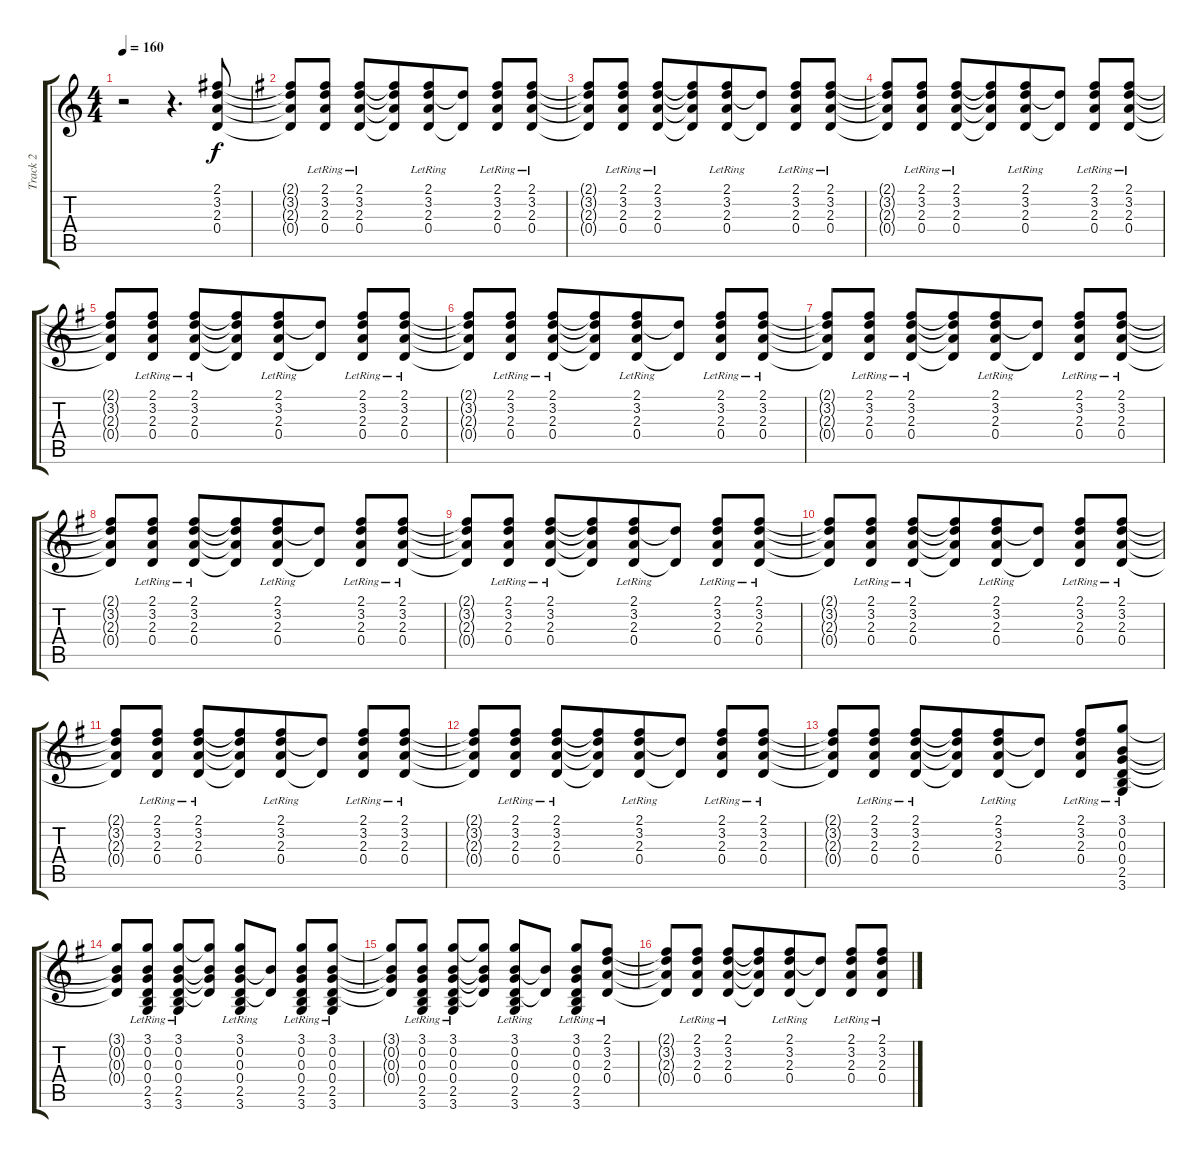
\track ("Track 2" "Track 2") {instrument acousticguitarsteel}
\staff {score tabs}
\tuning (E4 B3 G3 D3 A2 E2) {hide}
\ts (4 4)
\tempo 160
\clef g2
\ks c
r.2{dy f instrument acousticguitarsteel} r.4{d} (2.1 3.2 2.3 0.4).8 |
\ks g
(2.1{t} 3.2{t} 2.3{t} 0.4{t}).8 (2.1{lr} 3.2{lr} 2.3{lr} 0.4{lr}).8 (2.1{lr} 3.2{lr} 2.3{lr} 0.4{lr}).8 (2.1{t} 3.2{t} 2.3{t} 0.4{t}).8{beam merge} (2.1{lr} 3.2{lr} 2.3{lr} 0.4{lr}).8 (3.2{t} 0.4{t}).8 (2.1{lr} 3.2{lr} 2.3{lr} 0.4{lr}).8 (2.1{lr} 3.2{lr} 2.3{lr} 0.4{lr}).8 |
(2.1{t} 3.2{t} 2.3{t} 0.4{t}).8 (2.1{lr} 3.2{lr} 2.3{lr} 0.4{lr}).8 (2.1{lr} 3.2{lr} 2.3{lr} 0.4{lr}).8 (2.1{t} 3.2{t} 2.3{t} 0.4{t}).8{beam merge} (2.1{lr} 3.2{lr} 2.3{lr} 0.4{lr}).8 (3.2{t} 0.4{t}).8 (2.1{lr} 3.2{lr} 2.3{lr} 0.4{lr}).8 (2.1{lr} 3.2{lr} 2.3{lr} 0.4{lr}).8 |
(2.1{t} 3.2{t} 2.3{t} 0.4{t}).8 (2.1{lr} 3.2{lr} 2.3{lr} 0.4{lr}).8 (2.1{lr} 3.2{lr} 2.3{lr} 0.4{lr}).8 (2.1{t} 3.2{t} 2.3{t} 0.4{t}).8{beam merge} (2.1{lr} 3.2{lr} 2.3{lr} 0.4{lr}).8 (3.2{t} 0.4{t}).8 (2.1{lr} 3.2{lr} 2.3{lr} 0.4{lr}).8 (2.1{lr} 3.2{lr} 2.3{lr} 0.4{lr}).8 |
(2.1{t} 3.2{t} 2.3{t} 0.4{t}).8 (2.1{lr} 3.2{lr} 2.3{lr} 0.4{lr}).8 (2.1{lr} 3.2{lr} 2.3{lr} 0.4{lr}).8 (2.1{t} 3.2{t} 2.3{t} 0.4{t}).8{beam merge} (2.1{lr} 3.2{lr} 2.3{lr} 0.4{lr}).8 (3.2{t} 0.4{t}).8 (2.1{lr} 3.2{lr} 2.3{lr} 0.4{lr}).8 (2.1{lr} 3.2{lr} 2.3{lr} 0.4{lr}).8 |
(2.1{t} 3.2{t} 2.3{t} 0.4{t}).8 (2.1{lr} 3.2{lr} 2.3{lr} 0.4{lr}).8 (2.1{lr} 3.2{lr} 2.3{lr} 0.4{lr}).8 (2.1{t} 3.2{t} 2.3{t} 0.4{t}).8{beam merge} (2.1{lr} 3.2{lr} 2.3{lr} 0.4{lr}).8 (3.2{t} 0.4{t}).8 (2.1{lr} 3.2{lr} 2.3{lr} 0.4{lr}).8 (2.1{lr} 3.2{lr} 2.3{lr} 0.4{lr}).8 |
(2.1{t} 3.2{t} 2.3{t} 0.4{t}).8 (2.1{lr} 3.2{lr} 2.3{lr} 0.4{lr}).8 (2.1{lr} 3.2{lr} 2.3{lr} 0.4{lr}).8 (2.1{t} 3.2{t} 2.3{t} 0.4{t}).8{beam merge} (2.1{lr} 3.2{lr} 2.3{lr} 0.4{lr}).8 (3.2{t} 0.4{t}).8 (2.1{lr} 3.2{lr} 2.3{lr} 0.4{lr}).8 (2.1{lr} 3.2{lr} 2.3{lr} 0.4{lr}).8 |
(2.1{t} 3.2{t} 2.3{t} 0.4{t}).8 (2.1{lr} 3.2{lr} 2.3{lr} 0.4{lr}).8 (2.1{lr} 3.2{lr} 2.3{lr} 0.4{lr}).8 (2.1{t} 3.2{t} 2.3{t} 0.4{t}).8{beam merge} (2.1{lr} 3.2{lr} 2.3{lr} 0.4{lr}).8 (3.2{t} 0.4{t}).8 (2.1{lr} 3.2{lr} 2.3{lr} 0.4{lr}).8 (2.1{lr} 3.2{lr} 2.3{lr} 0.4{lr}).8 |
(2.1{t} 3.2{t} 2.3{t} 0.4{t}).8 (2.1{lr} 3.2{lr} 2.3{lr} 0.4{lr}).8 (2.1{lr} 3.2{lr} 2.3{lr} 0.4{lr}).8 (2.1{t} 3.2{t} 2.3{t} 0.4{t}).8{beam merge} (2.1{lr} 3.2{lr} 2.3{lr} 0.4{lr}).8 (3.2{t} 0.4{t}).8 (2.1{lr} 3.2{lr} 2.3{lr} 0.4{lr}).8 (2.1{lr} 3.2{lr} 2.3{lr} 0.4{lr}).8 |
(2.1{t} 3.2{t} 2.3{t} 0.4{t}).8 (2.1{lr} 3.2{lr} 2.3{lr} 0.4{lr}).8 (2.1{lr} 3.2{lr} 2.3{lr} 0.4{lr}).8 (2.1{t} 3.2{t} 2.3{t} 0.4{t}).8{beam merge} (2.1{lr} 3.2{lr} 2.3{lr} 0.4{lr}).8 (3.2{t} 0.4{t}).8 (2.1{lr} 3.2{lr} 2.3{lr} 0.4{lr}).8 (2.1{lr} 3.2{lr} 2.3{lr} 0.4{lr}).8 |
(2.1{t} 3.2{t} 2.3{t} 0.4{t}).8 (2.1{lr} 3.2{lr} 2.3{lr} 0.4{lr}).8 (2.1{lr} 3.2{lr} 2.3{lr} 0.4{lr}).8 (2.1{t} 3.2{t} 2.3{t} 0.4{t}).8{beam merge} (2.1{lr} 3.2{lr} 2.3{lr} 0.4{lr}).8 (3.2{t} 0.4{t}).8 (2.1{lr} 3.2{lr} 2.3{lr} 0.4{lr}).8 (2.1{lr} 3.2{lr} 2.3{lr} 0.4{lr}).8 |
(2.1{t} 3.2{t} 2.3{t} 0.4{t}).8 (2.1{lr} 3.2{lr} 2.3{lr} 0.4{lr}).8 (2.1{lr} 3.2{lr} 2.3{lr} 0.4{lr}).8 (2.1{t} 3.2{t} 2.3{t} 0.4{t}).8{beam merge} (2.1{lr} 3.2{lr} 2.3{lr} 0.4{lr}).8 (3.2{t} 0.4{t}).8 (2.1{lr} 3.2{lr} 2.3{lr} 0.4{lr}).8 (2.1{lr} 3.2{lr} 2.3{lr} 0.4{lr}).8 |
(2.1{t} 3.2{t} 2.3{t} 0.4{t}).8 (2.1{lr} 3.2{lr} 2.3{lr} 0.4{lr}).8 (2.1{lr} 3.2{lr} 2.3{lr} 0.4{lr}).8 (2.1{t} 3.2{t} 2.3{t} 0.4{t}).8{beam merge} (2.1{lr} 3.2{lr} 2.3{lr} 0.4{lr}).8 (3.2{t} 0.4{t}).8 (2.1{lr} 3.2{lr} 2.3{lr} 0.4{lr}).8 (3.1{lr} 0.2{lr} 0.3{lr} 0.4{lr} 2.5 3.6).8 |
(3.1{t} 0.2{t} 0.3{t} 0.4{t}).8 (3.1{lr} 0.2{lr} 0.3{lr} 0.4{lr} 2.5{lr} 3.6{lr}).8 (3.1{lr} 0.2{lr} 0.3{lr} 0.4{lr} 2.5{lr} 3.6{lr}).8 (3.1{t} 0.2{t} 0.3{t} 0.4{t}).8 (3.1{lr} 0.2{lr} 0.3{lr} 0.4{lr} 2.5{lr} 3.6{lr}).8 (0.2{t} 0.4{t}).8 (3.1{lr} 0.2{lr} 0.3{lr} 0.4{lr} 2.5{lr} 3.6{lr}).8 (3.1{lr} 0.2{lr} 0.3{lr} 0.4{lr} 2.5{lr} 3.6{lr}).8 |
(3.1{t} 0.2{t} 0.3{t} 0.4{t}).8 (3.1{lr} 0.2{lr} 0.3{lr} 0.4{lr} 2.5{lr} 3.6{lr}).8 (3.1{lr} 0.2{lr} 0.3{lr} 0.4{lr} 2.5{lr} 3.6{lr}).8 (3.1{t} 0.2{t} 0.3{t} 0.4{t}).8 (3.1{lr} 0.2{lr} 0.3{lr} 0.4{lr} 2.5{lr} 3.6{lr}).8 (0.2{t} 0.4{t}).8 (3.1{lr} 0.2{lr} 0.3{lr} 0.4{lr} 2.5{lr} 3.6{lr}).8 (2.1{lr} 3.2{lr} 2.3{lr} 0.4{lr}).8 |
(2.1{t} 3.2{t} 2.3{t} 0.4{t}).8 (2.1{lr} 3.2{lr} 2.3{lr} 0.4{lr}).8 (2.1{lr} 3.2{lr} 2.3{lr} 0.4{lr}).8 (2.1{t} 3.2{t} 2.3{t} 0.4{t}).8{beam merge} (2.1{lr} 3.2{lr} 2.3{lr} 0.4{lr}).8 (3.2{t} 0.4{t}).8 (2.1{lr} 3.2{lr} 2.3{lr} 0.4{lr}).8 (2.1{lr} 3.2{lr} 2.3{lr} 0.4{lr}).8
